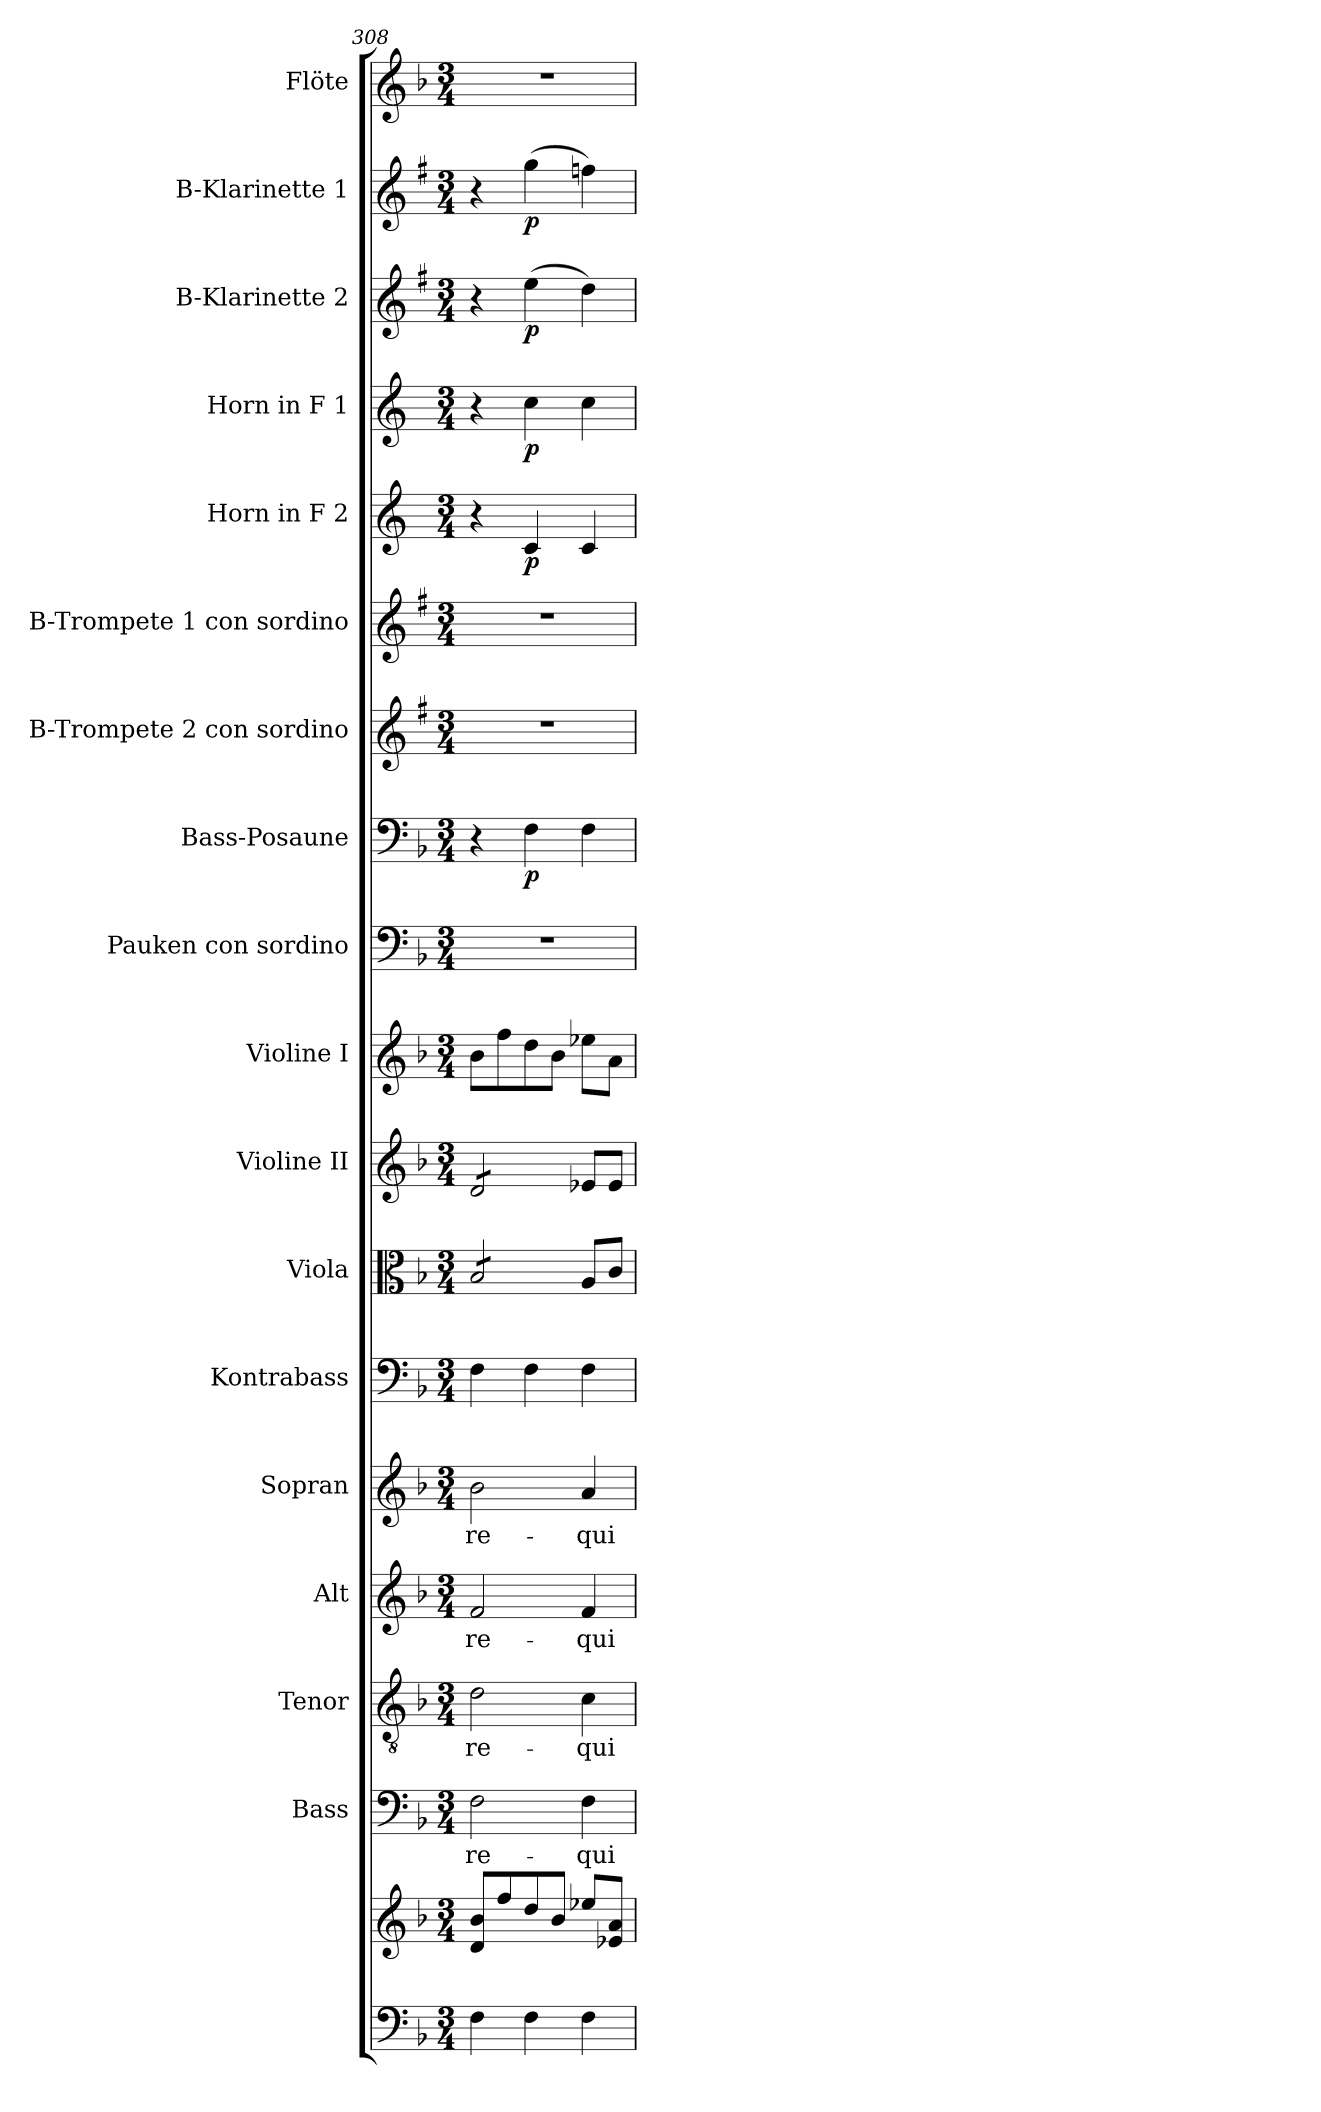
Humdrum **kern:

**kern	**kern	**kern	**text	**kern	**text	**kern	**text	**kern	**text	**kern	**kern	**kern	**kern	**kern	**kern	**dynam	**kern	**kern	**kern	**dynam	**kern	**dynam	**kern	**dynam	**kern	**dynam	**kern
*part18	*part18	*part17	*part17	*part16	*part16	*part15	*part15	*part14	*part14	*part13	*part12	*part11	*part10	*part9	*part8	*part8	*part7	*part6	*part5	*part5	*part4	*part4	*part3	*part3	*part2	*part2	*part1
*staff19	*staff18	*staff17	*staff17	*staff16	*staff16	*staff15	*staff15	*staff14	*staff14	*staff13	*staff12	*staff11	*staff10	*staff9	*staff8	*staff8	*staff7	*staff6	*staff5	*staff5	*staff4	*staff4	*staff3	*staff3	*staff2	*staff2	*staff1
*	*	*I"Bass	*	*I"Tenor	*	*I"Alt	*	*I"Sopran	*	*I"Kontrabass	*I"Viola	*I"Violine II	*I"Violine I	*I"Pauken con sordino	*I"Bass-Posaune	*	*I"B-Trompete 2 con sordino	*I"B-Trompete 1 con sordino	*I"Horn in F 2	*	*I"Horn in F 1	*	*I"B-Klarinette 2	*	*I"B-Klarinette 1	*	*I"Flöte
*	*	*I'B.	*	*I'T.	*	*I'A.	*	*I'S.	*	*I'Kb.	*I'Vla.	*I'Vl. II	*I'Vl. I	*I'Pk.	*I'B. Pos.	*	*I'B Trp. 2	*I'B Trp. 1	*	*	*	*	*I'B Kl. 2	*	*I'B Kl. 1	*	*I'Fl.
*clefF4	*clefG2	*clefF4	*	*clefGv2	*	*clefG2	*	*clefG2	*	*clefF4	*clefC3	*clefG2	*clefG2	*clefF4	*clefF4	*	*clefG2	*clefG2	*clefG2	*	*clefG2	*	*clefG2	*	*clefG2	*	*clefG2
*	*	*	*	*	*	*	*	*	*	*ITrd7c12	*	*	*	*	*	*	*ITrd1c2	*ITrd1c2	*ITrd4c7	*	*ITrd4c7	*	*ITrd1c2	*	*ITrd1c2	*	*
*k[b-]	*k[b-]	*k[b-]	*	*k[b-]	*	*k[b-]	*	*k[b-]	*	*k[b-]	*k[b-]	*k[b-]	*k[b-]	*k[b-]	*k[b-]	*	*k[b-]	*k[b-]	*k[b-]	*	*k[b-]	*	*k[b-]	*	*k[b-]	*	*k[b-]
*F:	*F:	*F:	*	*F:	*	*F:	*	*F:	*	*F:	*F:	*F:	*F:	*F:	*F:	*	*F:	*F:	*F:	*	*F:	*	*F:	*	*F:	*	*F:
*M3/4	*M3/4	*M3/4	*	*M3/4	*	*M3/4	*	*M3/4	*	*M3/4	*M3/4	*M3/4	*M3/4	*M3/4	*M3/4	*	*M3/4	*M3/4	*M3/4	*	*M3/4	*	*M3/4	*	*M3/4	*	*M3/4
=308	=308	=308	=308	=308	=308	=308	=308	=308	=308	=308	=308	=308	=308	=308	=308	=308	=308	=308	=308	=308	=308	=308	=308	=308	=308	=308	=308
!	!	!	!LO:LY:b	!	!LO:LY:b	!	!LO:LY:b	!	!LO:LY:b	!	!	!	!	!	!	!	!	!	!	!	!	!	!	!	!	!	!
*	*	*	*	*	*	*	*	*	*	*	*tremolo	*	*	*	*	*	*	*	*	*	*	*	*	*	*	*	*
*	*	*	*	*	*	*	*	*	*	*	*	*tremolo	*	*	*	*	*	*	*	*	*	*	*	*	*	*	*
4F\	8d/ 8b-/L	2F\	re-	2d\	re-	2f/	re-	2b-\	re-	4FF\	8B-/L	8d/L	8b-\L	2.r	4r	.	2.r	2.r	4r	.	4r	.	4r	.	4r	.	2.r
.	8ff/	.	.	.	.	.	.	.	.	.	8B-/	8d/	8ff\	.	.	.	.	.	.	.	.	.	.	.	.	.	.
!	!	!	!	!	!	!	!	!	!	!	!	!	!	!	!	!LO:DY:b	!	!	!	!LO:DY:b	!	!LO:DY:b	!	!LO:DY:b	!	!LO:DY:b	!
4F\	8dd/	.	.	.	.	.	.	.	.	4FF\	8B-/	8d/	8dd\	.	4F\	p	.	.	4F/	p	4f\	p	(>4dd\	p	(>4ff\	p	.
.	8b-/J	.	.	.	.	.	.	.	.	.	8B-/J	8d/J	8b-\J	.	.	.	.	.	.	.	.	.	.	.	.	.	.
*	*	*	*	*	*	*	*	*	*	*	*	*Xtremolo	*	*	*	*	*	*	*	*	*	*	*	*	*	*	*
*	*	*	*	*	*	*	*	*	*	*	*Xtremolo	*	*	*	*	*	*	*	*	*	*	*	*	*	*	*	*
!	!	!	!LO:LY:b	!	!LO:LY:b	!	!LO:LY:b	!	!LO:LY:b	!	!	!	!	!	!	!	!	!	!	!	!	!	!	!	!	!	!
4F\	8ee-X/L	4F\	-qui-	4c\	-qui-	4f/	-qui-	4a/	-qui-	4FF\	8A/L	8e-X/L	8ee-X\L	.	4F\	.	.	.	4F/	.	4f\	.	4cc\)	.	4ee-X\)	.	.
.	8e-X/ 8a/J	.	.	.	.	.	.	.	.	.	8c/J	8e-/J	8a\J	.	.	.	.	.	.	.	.	.	.	.	.	.	.
=	=	=	=	=	=	=	=	=	=	=	=	=	=	=	=	=	=	=	=	=	=	=	=	=	=	=	=
*-	*-	*-	*-	*-	*-	*-	*-	*-	*-	*-	*-	*-	*-	*-	*-	*-	*-	*-	*-	*-	*-	*-	*-	*-	*-	*-	*-
